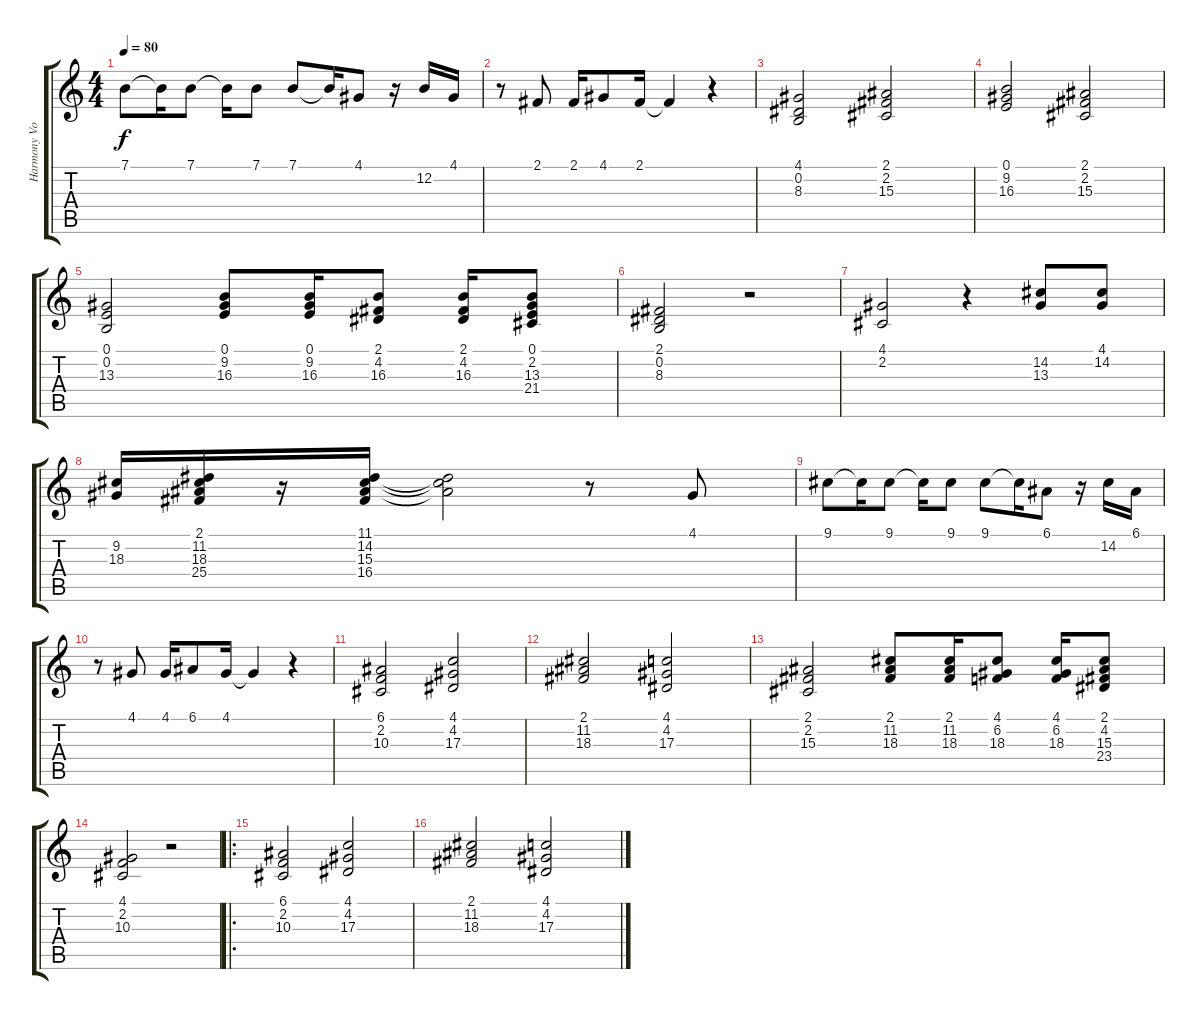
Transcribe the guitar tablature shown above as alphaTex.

\track ("Harmony Vocals" "Harmony Vo") {instrument sopranosax}
\staff {score tabs}
\tuning (E4 B3 G3 D3 A2 E2) {hide}
\ts (4 4)
\tempo 80
\clef g2
\ks c
7.1.8{dy f} 7.1{t}.16 7.1.8 7.1{t}.16 7.1.8 7.1.8 7.1{t}.16 4.1.8 r.16 12.2.16 4.1.16 |
r.8 2.1.8 2.1.16 4.1.8 2.1.16 2.1{t}.4 r.4 |
(4.1 0.2 8.3).2 (2.1 2.2 15.3).2 |
(0.1 9.2 16.3).2 (2.1 2.2 15.3).2 |
(0.1 0.2 13.3).2 (0.1 9.2 16.3).8 (0.1 9.2 16.3).16 (2.1 4.2 16.3).8 (2.1 4.2 16.3).16 (0.1 2.2 13.3 21.4).8 |
(2.1 0.2 8.3).2 r.2 |
(4.1 2.2).2 r.4 (14.2 13.3).8 (4.1 14.2).8 |
(9.2 18.3).16 (2.1 11.2 18.3 25.4).16 r.16 (11.1 14.2 15.3 16.4).16 (11.1{t} 14.2{t} 15.3{t}).2 r.8 4.1.8 |
9.1.8 9.1{t}.16 9.1.8 9.1{t}.16 9.1.8 9.1.8 9.1{t}.16 6.1.8 r.16 14.2.16 6.1.16 |
r.8 4.1.8 4.1.16 6.1.8 4.1.16 4.1{t}.4 r.4 |
(6.1 2.2 10.3).2 (4.1 4.2 17.3).2 |
(2.1 11.2 18.3).2 (4.1 4.2 17.3).2 |
(2.1 2.2 15.3).2 (2.1 11.2 18.3).8 (2.1 11.2 18.3).16 (4.1 6.2 18.3).8 (4.1 6.2 18.3).16 (2.1 4.2 15.3 23.4).8 |
(4.1 2.2 10.3).2 r.2 |
\ro
(6.1 2.2 10.3).2 (4.1 4.2 17.3).2 |
(2.1 11.2 18.3).2 (4.1 4.2 17.3).2
